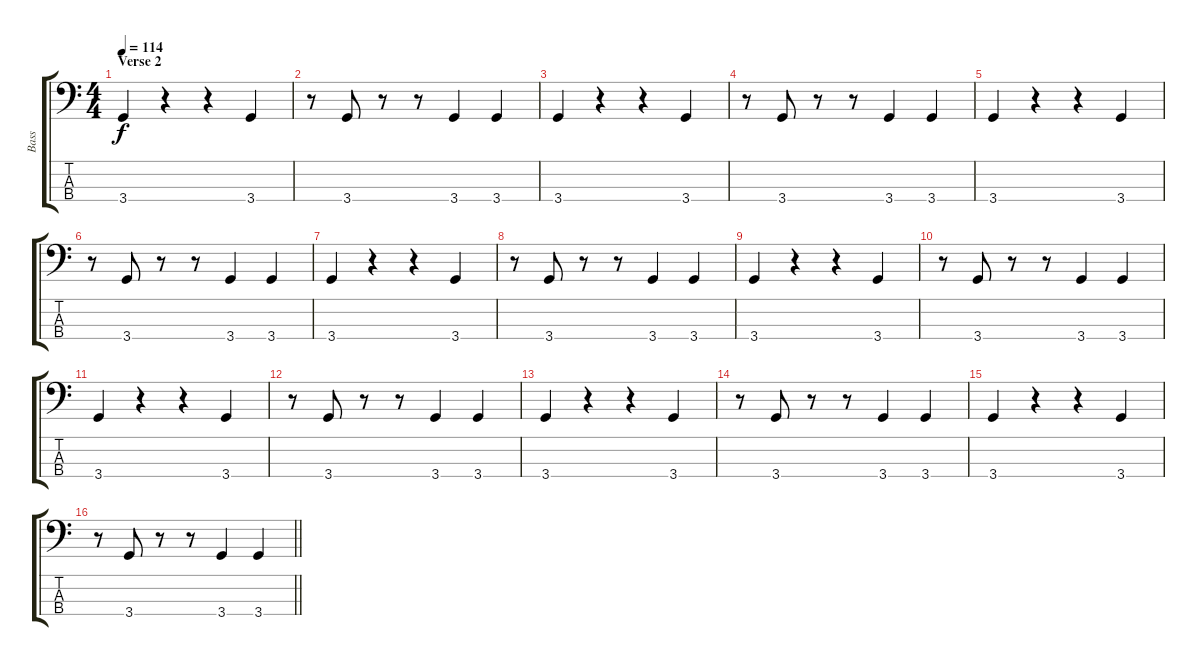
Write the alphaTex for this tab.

\track ("Bass" "Bass") {instrument electricbassfinger}
\staff {score tabs}
\tuning (G2 D2 A1 E1) {hide}
\ts (4 4)
\section ("" "Verse 2")
\tempo 114
\clef f4
\ks c
3.4.4{dy f} r.4 r.4 3.4.4 |
r.8 3.4.8 r.8 r.8 3.4.4 3.4.4 |
3.4.4 r.4 r.4 3.4.4 |
r.8 3.4.8 r.8 r.8 3.4.4 3.4.4 |
3.4.4 r.4 r.4 3.4.4 |
r.8 3.4.8 r.8 r.8 3.4.4 3.4.4 |
3.4.4 r.4 r.4 3.4.4 |
r.8 3.4.8 r.8 r.8 3.4.4 3.4.4 |
3.4.4 r.4 r.4 3.4.4 |
r.8 3.4.8 r.8 r.8 3.4.4 3.4.4 |
3.4.4 r.4 r.4 3.4.4 |
r.8 3.4.8 r.8 r.8 3.4.4 3.4.4 |
3.4.4 r.4 r.4 3.4.4 |
r.8 3.4.8 r.8 r.8 3.4.4 3.4.4 |
3.4.4 r.4 r.4 3.4.4 |
\barLineRight lightlight
r.8 3.4.8 r.8 r.8 3.4.4 3.4.4
